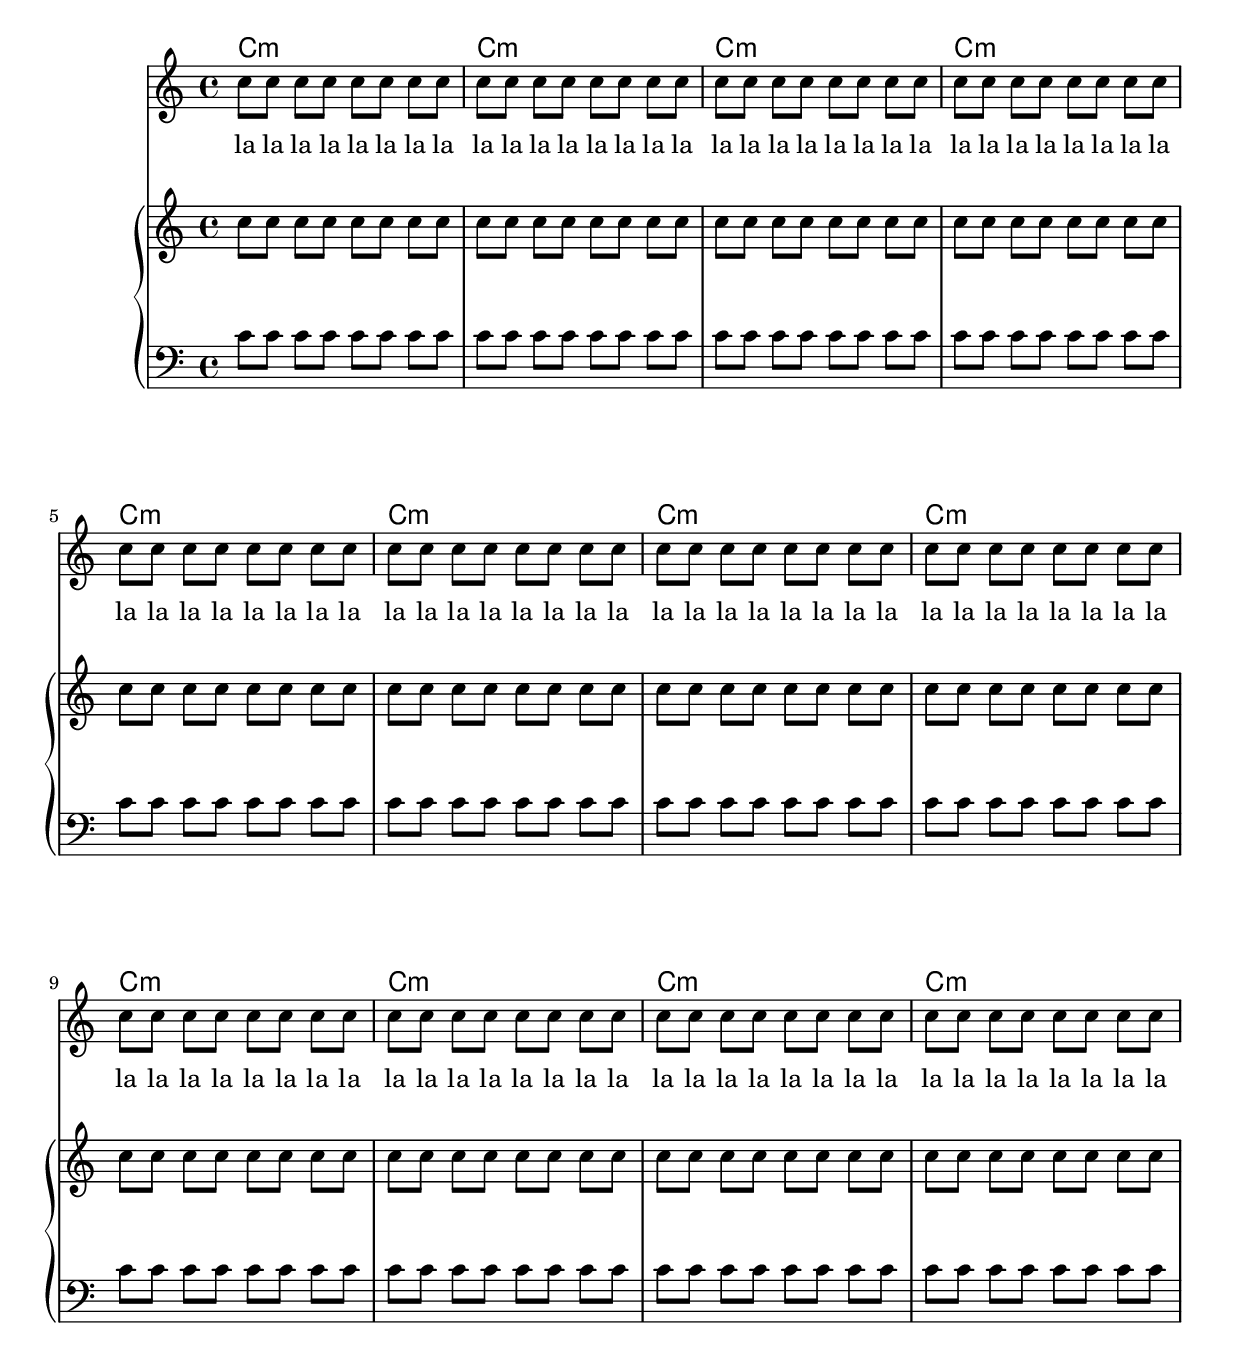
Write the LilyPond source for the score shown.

\version "2.19.13"

\include "./definitions.ily"

%%%%%%%%%%%%%%%%%%%%%%%%%%%%%%%%%%%%%%
% This example shows how "Scale vertical spacing" can be used.
% The implementation and some basic documentation is in the file
% `definitions.ily`.

% scale all page layout variables by the same amount

\scaleVerticalSpacingPageLayout #1.5

% scale all "in-system" properties by the same amount,
% except for lyrics, which is scaled by a different amount

\scaleVerticalSpacingInSystems
#'((all . 1.5)
   (lyrics . 1.15))


% EXAMPLE MUSIC

global = { \key c \major \time 4/4 }
somenotes = \repeat unfold 48 { c8[ c] }
chordNames = \chordmode { \global \repeat unfold 12 { c1:m } }
melody = \relative c'' { \global \somenotes }
verse = \lyricmode { \repeat unfold 48 { la la } }
right = \relative c'' { \global \somenotes }
left = \relative c' { \global \somenotes }

\score {
  <<
    <<
      \new ChordNames \chordNames
      \new Staff { \melody }
      \addlyrics { \verse }
    >>
    \new PianoStaff <<
      \new Staff = "right" { \right }
      \new Staff = "left" { \clef bass \left }
    >>
  >>
  \layout { }
}
